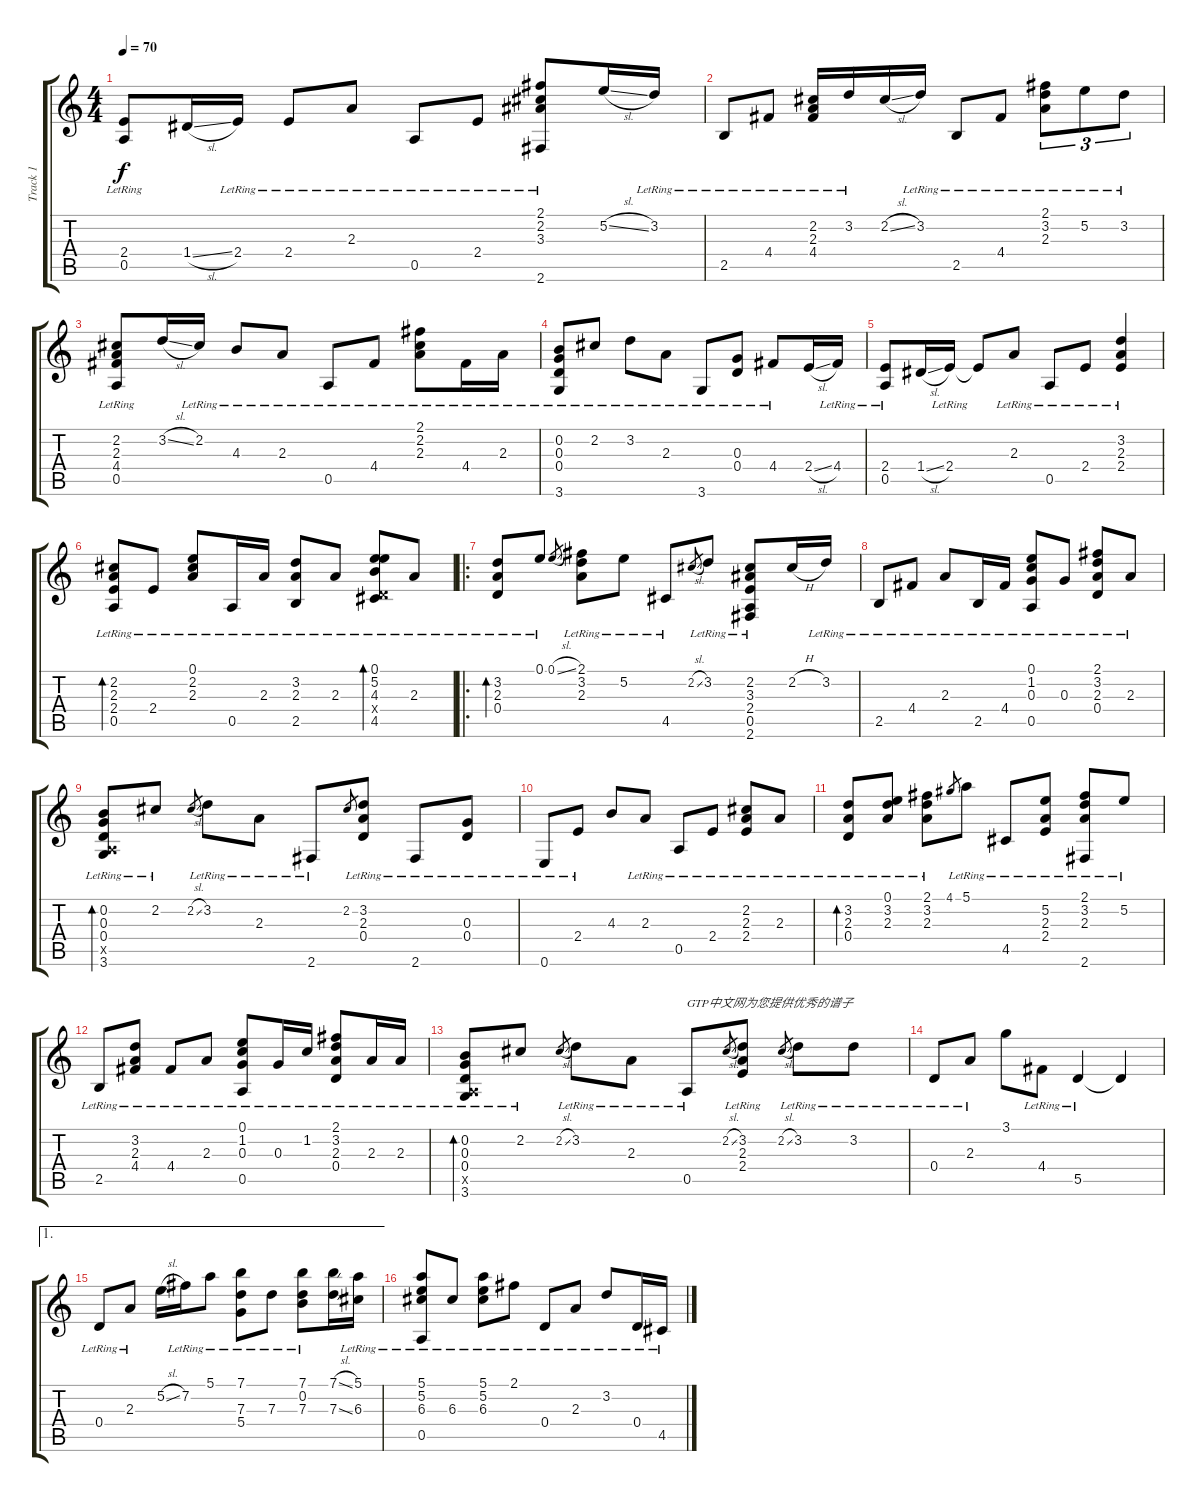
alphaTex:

\track ("Track 1" "Track 1") {instrument acousticguitarnylon}
\staff {score tabs}
\tuning (E4 B3 G3 D3 A2 E2) {hide}
\ts (4 4)
\tempo 70
\clef g2
\ks c
(2.4{lr} 0.5{lr}).8{dy f} 1.4{sl}.16 2.4{lr}.16 2.4{lr}.8 2.3{lr}.8 0.5{lr}.8 2.4{lr}.8 (2.1{lr} 2.2{lr} 3.3{lr} 2.6{lr}).8 5.2{sl}.16 3.2{lr}.16 |
2.5{lr}.8 4.4{lr}.8 (2.2{lr} 2.3{lr} 4.4{lr}).16 3.2{lr}.16 2.2{sl}.16 3.2{lr}.16 2.5{lr}.8 4.4{lr}.8 (2.1{lr} 3.2{lr} 2.3{lr}).8{tu (3 2)} 5.2{lr}.8{tu (3 2)} 3.2{lr}.8{tu (3 2)} |
(2.2{lr} 2.3{lr} 4.4{lr} 0.5{lr}).8 3.2{sl}.16 2.2{lr}.16 4.3{lr}.8 2.3{lr}.8 0.5{lr}.8 4.4{lr}.8 (2.1{lr} 2.2{lr} 2.3{lr}).8 4.4{lr}.16 2.3{lr}.16 |
(0.2{lr} 0.3{lr} 0.4{lr} 3.6{lr}).8 2.2{lr}.8 3.2{lr}.8 2.3{lr}.8 3.6{lr}.8 (0.3{lr} 0.4{lr}).8 4.4{lr}.8 2.4{sl}.16 4.4{lr}.16 |
(2.4{lr} 0.5{lr}).8 1.4{sl}.16 2.4{lr}.16 2.4{t}.8 2.3{lr}.8 0.5{lr}.8 2.4{lr}.8 (3.2{lr} 2.3{lr} 2.4{lr}).4 |
(2.2{lr} 2.3{lr} 2.4{lr} 0.5{lr}).8{bd 240} 2.4{lr}.8 (0.1{lr} 2.2{lr} 2.3{lr}).8 0.5{lr}.16 2.3{lr}.16 (3.2{lr} 2.3{lr} 2.5{lr}).8 2.3{lr}.8 (0.1{lr} 5.2{lr} 4.3{lr} 0.4{x} 4.5{lr}).8{bd 240} 2.3{lr}.8 |
\ro
(3.2{lr} 2.3{lr} 0.4{lr}).8{bd 120} 0.1{lr}.8 0.1{sl}.8{gr} (2.1{lr} 3.2{lr} 2.3{lr}).8 5.2{lr}.8 4.5{lr}.8 2.2{sl}.8{gr} 3.2{lr}.8 (2.2{lr} 3.3{lr} 2.4{lr} 0.5{lr} 2.6{lr}).8 2.2{h}.16 3.2{lr}.16 |
2.5{lr}.8 4.4{lr}.8 2.3{lr}.8 2.5{lr}.16 4.4{lr}.16 (0.1{lr} 1.2{lr} 0.3{lr} 0.5{lr}).8 0.3{lr}.8 (2.1{lr} 3.2{lr} 2.3{lr} 0.4{lr}).8 2.3{lr}.8 |
(0.2{lr} 0.3{lr} 0.4{lr} 0.5{x} 3.6{lr}).8{bd 240} 2.2{lr}.8 2.2{sl}.8{gr} 3.2{lr}.8 2.3{lr}.8 2.6{lr}.8 2.2.8{gr} (3.2{lr} 2.3{lr} 0.4{lr}).8 2.6{lr}.8 (0.3{lr} 0.4{lr}).8 |
0.6{lr}.8 2.4{lr}.8 4.3.8 2.3{lr}.8 0.5{lr}.8 2.4{lr}.8 (2.2{lr} 2.3{lr} 2.4{lr}).8 2.3{lr}.8 |
(3.2{lr} 2.3{lr} 0.4{lr}).8{bd 240} (0.1{lr} 3.2{lr} 2.3{lr}).8 (2.1{lr} 3.2{lr} 2.3{lr}).8 4.1.8{gr} 5.1{lr}.8 4.5{lr}.8 (5.2{lr} 2.3{lr} 2.4{lr}).8 (2.1{lr} 3.2{lr} 2.3{lr} 2.6{lr}).8 5.2{lr}.8 |
2.5{lr}.8 (3.2{lr} 2.3{lr} 4.4{lr}).8 4.4{lr}.8 2.3{lr}.8 (0.1{lr} 1.2{lr} 0.3{lr} 0.5{lr}).8 0.3{lr}.16 1.2{lr}.16 (2.1{lr} 3.2{lr} 2.3{lr} 0.4{lr}).8 2.3{lr}.16 2.3{lr}.16 |
(0.2{lr} 0.3{lr} 0.4{lr} 0.5{x} 3.6{lr}).8{bd 240} 2.2{lr}.8 2.2{sl}.8{gr} 3.2{lr}.8 2.3{lr}.8 0.5{lr}.8{txt "GTP中文网为您提供优秀的谱子"} 2.2{sl}.8{gr} (3.2{lr} 2.3{lr} 2.4{lr}).8 2.2{sl}.8{gr} 3.2{lr}.8 3.2{lr}.8 |
0.4{lr}.8 2.3{lr}.8 3.1.8 4.4{lr}.8 5.5{lr}.4 5.5{t}.4 |
\ae 1
0.4{lr}.8 2.3{lr}.8 5.2{sl}.16 7.2{lr}.16 5.1{lr}.8 (7.1{lr} 7.3{lr} 5.4{lr}).8 7.3{lr}.8 (7.1{lr} 0.2{lr} 7.3{lr}).8 (7.1{sl} 7.3{sl}).16 (5.1{lr} 6.3{lr}).16 |
(5.1{lr} 5.2{lr} 6.3{lr} 0.5{lr}).8 6.3{lr}.8 (5.1{lr} 5.2{lr} 6.3{lr}).8 2.1{lr}.8 0.4{lr}.8 2.3{lr}.8 3.2{lr}.8 0.4{lr}.16 4.5{lr}.16
